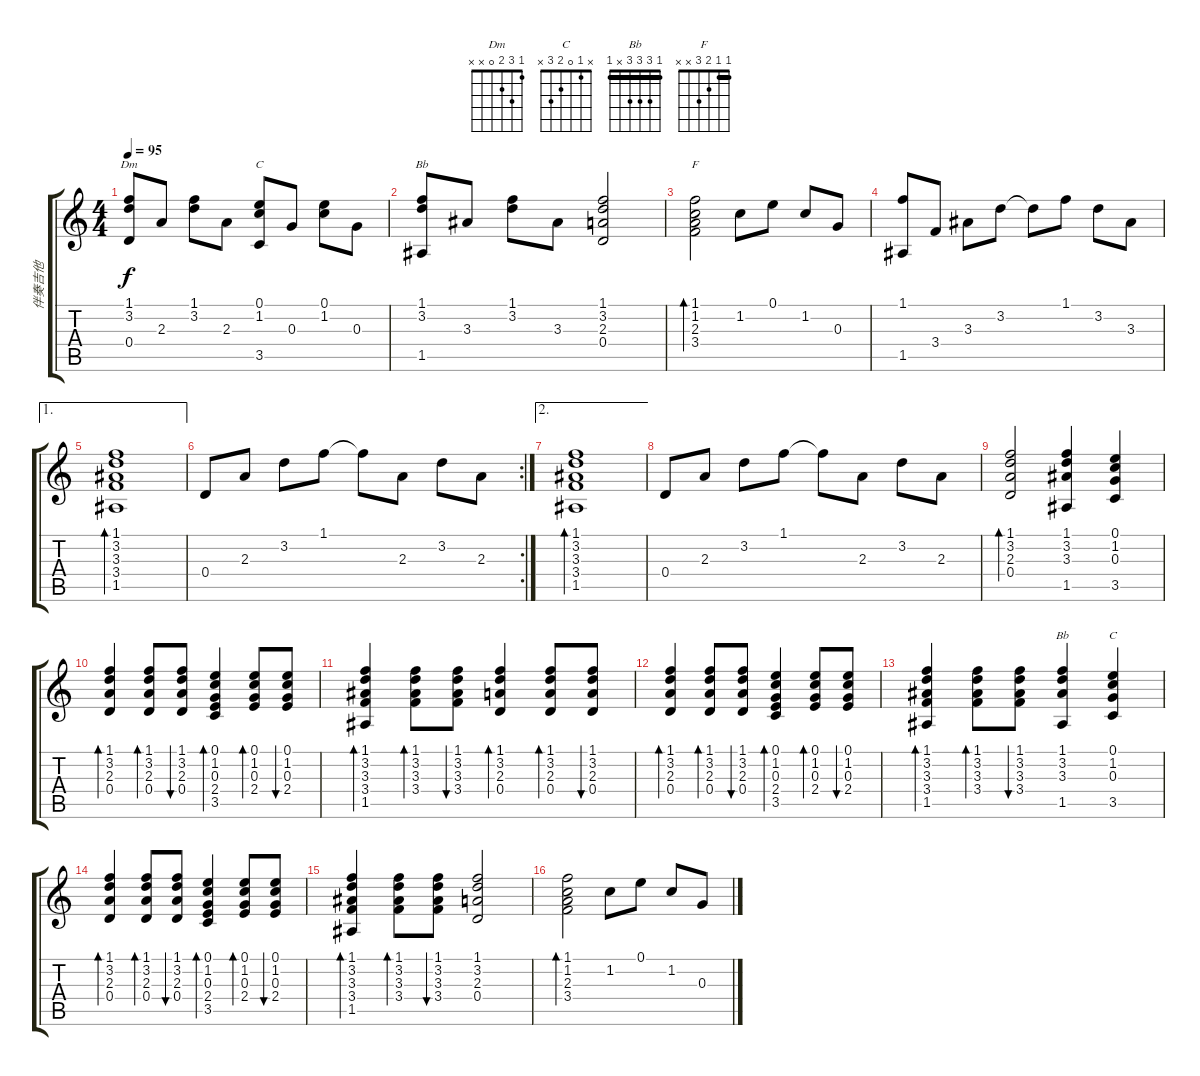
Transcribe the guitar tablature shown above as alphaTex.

\track ("伴奏吉他" "伴奏吉他") {instrument acousticguitarsteel}
\staff {score tabs}
\tuning (E4 B3 G3 D3 A2 E2) {hide}
\chord ("Dm" 1 3 2 0 x x)
\chord ("C" 0 1 0 2 3 x)
\chord ("Bb" 1 3 3 3 1 x) {barre 1}
\chord ("F" 1 1 2 3 x x) {barre 1}
\chord ("Bb" 1 3 3 3 x 1) {barre 1}
\chord ("C" x 1 0 2 3 x)
\ts (4 4)
\tempo 95
\clef g2
\ks c
(1.1 3.2 0.4).8{ch "Dm" dy f} 2.3.8 (1.1 3.2).8 2.3.8 (0.1 1.2 3.5).8{ch "C"} 0.3.8 (0.1 1.2).8 0.3.8 |
(1.1 3.2 1.5).8{ch "Bb"} 3.3.8 (1.1 3.2).8 3.3.8 (1.1 3.2 2.3 0.4).2 |
(1.1 1.2 2.3 3.4).2{bd 240 ch "F"} 1.2.8 0.1.8 1.2.8 0.3.8 |
(1.1 1.5).8 3.4.8 3.3.8 3.2.8 3.2{t}.8 1.1.8 3.2.8 3.3.8 |
\ae 1
(1.1 3.2 3.3 3.4 1.5).1{bd 480} |
\rc 2
0.4.8 2.3.8 3.2.8 1.1.8 1.1{t}.8 2.3.8 3.2.8 2.3.8 |
\ae 2
(1.1 3.2 3.3 3.4 1.5).1{bd 480} |
0.4.8 2.3.8 3.2.8 1.1.8 1.1{t}.8 2.3.8 3.2.8 2.3.8 |
(1.1 3.2 2.3 0.4).2{bd 240} (1.1 3.2 3.3 1.5).4 (0.1 1.2 0.3 3.5).4 |
(1.1 3.2 2.3 0.4).4{bd 30} (1.1 3.2 2.3 0.4).8{bd 30} (1.1 3.2 2.3 0.4).8{bu 30} (0.1 1.2 0.3 2.4 3.5).4{bd 30} (0.1 1.2 0.3 2.4).8{bd 30} (0.1 1.2 0.3 2.4).8{bu 30} |
(1.1 3.2 3.3 3.4 1.5).4{bd 30} (1.1 3.2 3.3 3.4).8{bd 30} (1.1 3.2 3.3 3.4).8{bu 30} (1.1 3.2 2.3 0.4).4{bd 30} (1.1 3.2 2.3 0.4).8{bd 30} (1.1 3.2 2.3 0.4).8{bu 30} |
(1.1 3.2 2.3 0.4).4{bd 30} (1.1 3.2 2.3 0.4).8{bd 30} (1.1 3.2 2.3 0.4).8{bu 30} (0.1 1.2 0.3 2.4 3.5).4{bd 30} (0.1 1.2 0.3 2.4).8{bd 30} (0.1 1.2 0.3 2.4).8{bu 30} |
(1.1 3.2 3.3 3.4 1.5).4{bd 30} (1.1 3.2 3.3 3.4).8{bd 30} (1.1 3.2 3.3 3.4).8{bu 30} (1.1 3.2 3.3 1.5).4{ch "Bb"} (0.1 1.2 0.3 3.5).4{ch "C"} |
(1.1 3.2 2.3 0.4).4{bd 30} (1.1 3.2 2.3 0.4).8{bd 30} (1.1 3.2 2.3 0.4).8{bu 30} (0.1 1.2 0.3 2.4 3.5).4{bd 30} (0.1 1.2 0.3 2.4).8{bd 30} (0.1 1.2 0.3 2.4).8{bu 30} |
(1.1 3.2 3.3 3.4 1.5).4{bd 30} (1.1 3.2 3.3 3.4).8{bd 30} (1.1 3.2 3.3 3.4).8{bu 30} (1.1 3.2 2.3 0.4).2 |
(1.1 1.2 2.3 3.4).2{bd 240} 1.2.8 0.1.8 1.2.8 0.3.8
